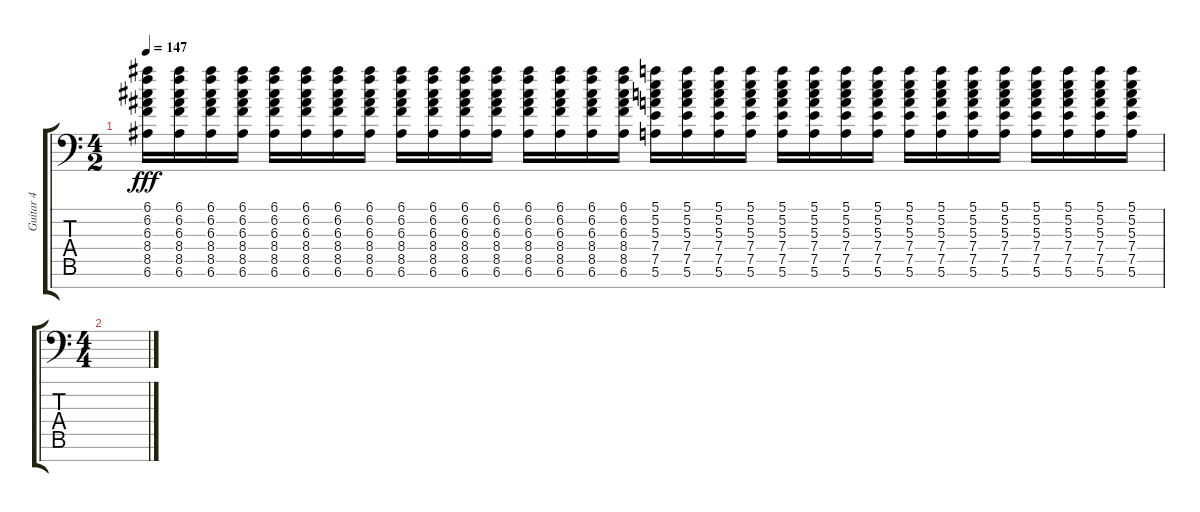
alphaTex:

\track ("Guitar 4" "Guitar 4") {instrument overdrivenguitar}
\staff {score tabs}
\tuning (E4 B3 G3 D3 A2 E2 A1) {hide}
\ts (4 2)
\tempo 147
\clef f4
\ks c
(6.1 6.2 6.3 8.4 8.5 6.6).16{dy fff} (6.1 6.2 6.3 8.4 8.5 6.6).16 (6.1 6.2 6.3 8.4 8.5 6.6).16 (6.1 6.2 6.3 8.4 8.5 6.6).16 (6.1 6.2 6.3 8.4 8.5 6.6).16 (6.1 6.2 6.3 8.4 8.5 6.6).16 (6.1 6.2 6.3 8.4 8.5 6.6).16 (6.1 6.2 6.3 8.4 8.5 6.6).16 (6.1 6.2 6.3 8.4 8.5 6.6).16 (6.1 6.2 6.3 8.4 8.5 6.6).16 (6.1 6.2 6.3 8.4 8.5 6.6).16 (6.1 6.2 6.3 8.4 8.5 6.6).16 (6.1 6.2 6.3 8.4 8.5 6.6).16 (6.1 6.2 6.3 8.4 8.5 6.6).16 (6.1 6.2 6.3 8.4 8.5 6.6).16 (6.1 6.2 6.3 8.4 8.5 6.6).16 (5.1 5.2 5.3 7.4 7.5 5.6).16 (5.1 5.2 5.3 7.4 7.5 5.6).16 (5.1 5.2 5.3 7.4 7.5 5.6).16 (5.1 5.2 5.3 7.4 7.5 5.6).16 (5.1 5.2 5.3 7.4 7.5 5.6).16 (5.1 5.2 5.3 7.4 7.5 5.6).16 (5.1 5.2 5.3 7.4 7.5 5.6).16 (5.1 5.2 5.3 7.4 7.5 5.6).16 (5.1 5.2 5.3 7.4 7.5 5.6).16 (5.1 5.2 5.3 7.4 7.5 5.6).16 (5.1 5.2 5.3 7.4 7.5 5.6).16 (5.1 5.2 5.3 7.4 7.5 5.6).16 (5.1 5.2 5.3 7.4 7.5 5.6).16 (5.1 5.2 5.3 7.4 7.5 5.6).16 (5.1 5.2 5.3 7.4 7.5 5.6).16 (5.1 5.2 5.3 7.4 7.5 5.6).16 |
\ts (4 4)
